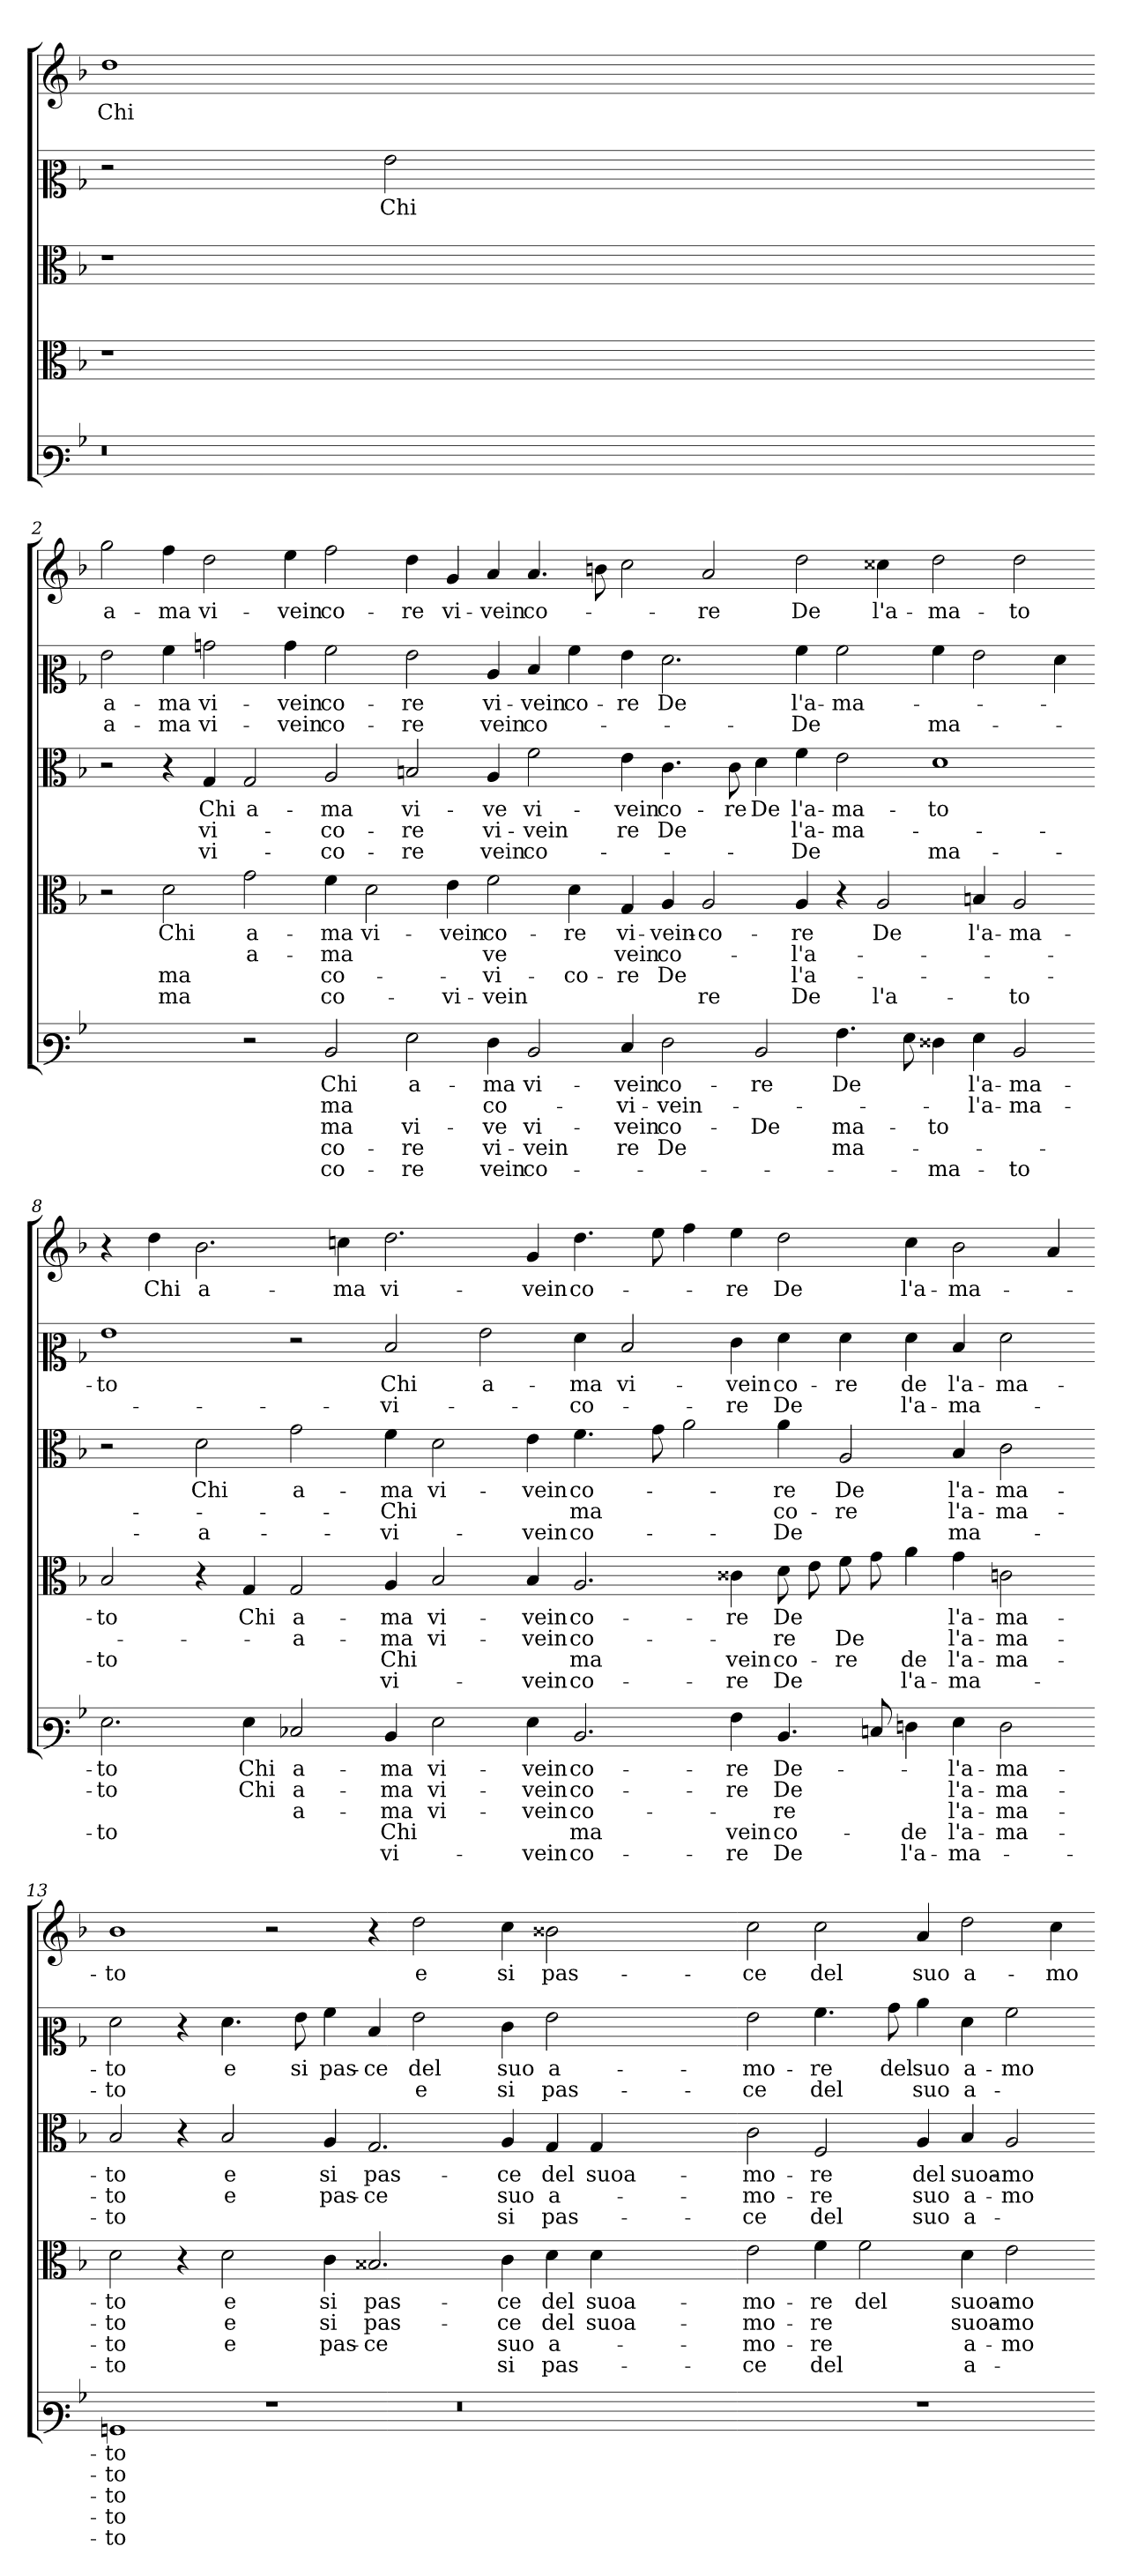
**kern	**text	**text	**text	**text	**text	**kern	**text	**text	**text	**text	**kern	**text	**text	**text	**kern	**text	**text	**kern	**text
*part5	*part5	*part5	*part5	*part5	*part5	*part4	*part4	*part4	*part4	*part4	*part3	*part3	*part3	*part3	*part2	*part2	*part2	*part1	*part1
*staff5	*staff5	*staff5	*staff5	*staff5	*staff5	*staff4	*staff4	*staff4	*staff4	*staff4	*staff3	*staff3	*staff3	*staff3	*staff2	*staff2	*staff2	*staff1	*staff1
*clefF3	*	*	*	*	*	*clefC3	*	*	*	*	*clefC3	*	*	*	*clefC2	*	*	*clefG2	*
*k[b-]	*	*	*	*	*	*k[b-]	*	*	*	*	*k[b-]	*	*	*	*k[b-]	*	*	*k[b-]	*
=1	=1	=1	=1	=1	=1	=1	=1	=1	=1	=1	=1	=1	=1	=1	=1	=1	=1	=1	=1
0r	.	.	.	.	.	1r	.	.	.	.	1r	.	.	.	2r	.	.	1dd	Chi
.	.	.	.	.	.	.	.	.	.	.	.	.	.	.	2g	Chi	.	.	.
.	.	.	.	.	.	1ryy	.	.	.	.	1ryy	.	.	.	1ryy	.	.	1ryy	.
=2-	=2-	=2-	=2-	=2-	=2-	=2-	=2-	=2-	=2-	=2-	=2-	=2-	=2-	=2-	=2-	=2-	=2-	=2-	=2-
1ryy	.	.	.	.	.	2r	.	.	.	.	2r	.	.	.	2g	a-	a-	2gg	a-
.	.	.	.	.	.	2d	Chi	.	ma	ma	4r	.	.	.	4a	ma	ma	4ff	ma
.	.	.	.	.	.	.	.	.	.	.	4G	Chi	vi-	vi-	2b	vi-	vi-	2dd	vi-
2r	.	.	.	.	.	2g	a-	a-	.	.	2G	a-	.	.	.	.	.	.	.
.	.	.	.	.	.	.	.	.	.	.	.	.	.	.	4b	vein	vein	4ee	vein
2D	Chi	ma	ma	co-	co-	4f	ma	ma	co-	co-	2A	ma	co-	co-	2a	co-	co-	2ff	co-
.	.	.	.	.	.	2d	vi-	.	.	.	.	.	.	.	.	.	.	.	.
2G	a-	.	vi-	re	re	.	.	.	.	.	2B	vi-	re	re	2g	re	re	4dd	re
.	.	.	.	.	.	4e	vein	.	.	vi-	.	.	.	.	.	.	.	4g	vi-
4F	ma	co-	ve	vi-	vein	2f	co-	ve	vi-	vein	4A	ve	vi-	vein	4c	vi-	vein	4a	vein
2D	vi-	.	vi-	vein	co-	.	.	.	.	.	2f	vi-	vein	co-	4d	vein	co-	4.a	co-
.	.	.	.	.	.	4d	re	.	co-	.	.	.	.	.	4a	co-	.	.	.
.	.	.	.	.	.	.	.	.	.	.	.	.	.	.	.	.	.	8b	.
4E	vein	vi-	vein	re	.	4G	vi-	vein	re	.	4e	vein	re	.	4g	re	.	2cc	.
2F	co-	vein-	co-	De	.	4A	vein-	co-	De	.	4.c	co-	De	.	2.f	De	.	.	.
.	.	.	.	.	.	2A	co-	.	.	re	.	.	.	.	.	.	.	2a	re
.	.	.	.	.	.	.	.	.	.	.	8c	re	.	.	.	.	.	.	.
2D	re	.	De	.	.	.	.	.	.	.	4d	De	.	.	.	.	.	.	.
.	.	.	.	.	.	4A	re	l'a-	l'a-	De	4f	l'a-	l'a-	De	4a	l'a-	De	2dd	De
4.A	De	.	ma-	ma-	.	4r	.	.	.	.	2e	ma-	ma-	.	2a	ma-	.	.	.
.	.	.	.	.	.	2A	De	.	.	l'a-	.	.	.	.	.	.	.	4cc##X	l'a-
8G	.	.	.	.	.	.	.	.	.	.	.	.	.	.	.	.	.	.	.
4F##X	.	.	to	.	ma-	.	.	.	.	.	1d	to	.	ma-	4a	.	ma-	2dd	ma-
4G	l'a-	l'a-	.	.	.	4B	l'a-	.	.	.	.	.	.	.	2g	.	.	.	.
2D	ma-	ma-	.	.	to	2A	ma-	.	.	to	.	.	.	.	.	.	.	2dd	to
.	.	.	.	.	.	.	.	.	.	.	.	.	.	.	4f	.	.	.	.
=8-	=8-	=8-	=8-	=8-	=8-	=8-	=8-	=8-	=8-	=8-	=8-	=8-	=8-	=8-	=8-	=8-	=8-	=8-	=8-
2.G	to	to	.	to	.	2B	to	.	to	.	2r	.	.	.	1g	to	.	4r	.
.	.	.	.	.	.	.	.	.	.	.	.	.	.	.	.	.	.	4dd	Chi
.	.	.	.	.	.	4r	.	.	.	.	2d	Chi	.	a-	.	.	.	2.b	a-
4G	Chi	Chi	.	.	.	4G	Chi	.	.	.	.	.	.	.	.	.	.	.	.
2E-X	a-	a-	a-	.	.	2G	a-	a-	.	.	2g	a-	.	.	2r	.	.	.	.
.	.	.	.	.	.	.	.	.	.	.	.	.	.	.	.	.	.	4cc	ma
4D	ma	ma	ma	Chi	vi-	4A	ma	ma	Chi	vi-	4f	ma	Chi	vi-	2d	Chi	vi-	2.dd	vi-
2G	vi-	vi-	vi-	.	.	2B	vi-	vi-	.	.	2d	vi-	.	.	.	.	.	.	.
.	.	.	.	.	.	.	.	.	.	.	.	.	.	.	2g	a-	.	.	.
4G	vein	vein	vein	.	vein	4B	vein	vein	.	vein	4e	vein	.	vein	.	.	.	4g	vein
2.D	co-	co-	co-	ma	co-	2.A	co-	co-	ma	co-	4.f	co-	ma	co-	4f	ma	co-	4.dd	co-
.	.	.	.	.	.	.	.	.	.	.	.	.	.	.	2d	vi-	.	.	.
.	.	.	.	.	.	.	.	.	.	.	8g	.	.	.	.	.	.	8ee	.
.	.	.	.	.	.	.	.	.	.	.	2a	.	.	.	.	.	.	4ff	.
4A	re	re	.	vein	re	4c##X	re	.	vein	re	.	.	.	.	4e	vein	re	4ee	re
4.D	De-	De	re	co-	De	8d	De	re	co-	De	4a	re	co-	De	4f	co-	De	2dd	De
.	.	.	.	.	.	8e	.	.	.	.	.	.	.	.	.	.	.	.	.
.	.	.	.	.	.	8f	.	De	re	.	2A	De	re	.	4f	re	.	.	.
8E	.	.	.	.	.	8g	.	.	.	.	.	.	.	.	.	.	.	.	.
4F	.	.	.	de	l'a-	4a	.	.	de	l'a-	.	.	.	.	4f	de	l'a-	4cc	l'a-
4G	l'a-	l'a-	l'a-	l'a-	ma-	4g	l'a-	l'a-	l'a-	ma-	4B	l'a-	l'a-	ma-	4d	l'a-	ma-	2b	ma-
2F	ma-	ma-	ma-	ma-	.	2c	ma-	ma-	ma-	.	2c	ma-	ma-	.	2f	ma-	.	.	.
.	.	.	.	.	.	.	.	.	.	.	.	.	.	.	.	.	.	4a	.
=13-	=13-	=13-	=13-	=13-	=13-	=13-	=13-	=13-	=13-	=13-	=13-	=13-	=13-	=13-	=13-	=13-	=13-	=13-	=13-
1BB	to	to	to	to	to	2d	to	to	to	to	2B	to	to	to	2f	to	to	1b	to
.	.	.	.	.	.	4r	.	.	.	.	4r	.	.	.	4r	.	.	.	.
.	.	.	.	.	.	2d	e	e	e	.	2B	e	e	.	4.f	e	.	.	.
1r	.	.	.	.	.	.	.	.	.	.	.	.	.	.	.	.	.	2r	.
.	.	.	.	.	.	.	.	.	.	.	.	.	.	.	8g	si	.	.	.
.	.	.	.	.	.	4c	si	si	pas-	.	4A	si	pas-	.	4a	pas-	.	.	.
.	.	.	.	.	.	2.B##X	pas-	pas-	ce	.	2.G	pas-	ce	.	4d	ce	.	4r	.
.	.	.	.	.	.	.	.	.	.	.	.	.	.	.	2g	del	e	2dd	e
0r	.	.	.	.	.	.	.	.	.	.	.	.	.	.	.	.	.	.	.
.	.	.	.	.	.	4c	ce	ce	suo	si	4A	ce	suo	si	4e	suo	si	4cc	si
.	.	.	.	.	.	4d	del	del	a-	pas-	4G	del	a-	pas-	2g	a-	pas-	2b##X	pas-
.	.	.	.	.	.	4d	suoa-	suoa-	.	.	4G	suoa-	.	.	.	.	.	.	.
.	.	.	.	.	.	1ryy	.	.	.	.	1ryy	.	.	.	1ryy	.	.	1ryy	.
=16-	=16-	=16-	=16-	=16-	=16-	=16-	=16-	=16-	=16-	=16-	=16-	=16-	=16-	=16-	=16-	=16-	=16-	=16-	=16-
1ryy	.	.	.	.	.	2e	mo-	mo-	mo-	ce	2c	mo-	mo-	ce	2g	mo-	ce	2cc	ce
.	.	.	.	.	.	4f	re	re	re	del	2F	re	re	del	4.a	re	del	2cc	del
.	.	.	.	.	.	2f	del	.	.	.	.	.	.	.	.	.	.	.	.
.	.	.	.	.	.	.	.	.	.	.	.	.	.	.	8b	del	.	.	.
1r	.	.	.	.	.	.	.	.	.	.	4A	del	suo	suo	4cc	suo	suo	4a	suo
.	.	.	.	.	.	4d	suoa-	suoa-	a-	a-	4B	suoa-	a-	a-	4f	a-	a-	2dd	a-
.	.	.	.	.	.	2e	mo-	mo-	mo-	.	2A	mo-	mo-	.	2a	mo-	.	.	.
.	.	.	.	.	.	.	.	.	.	.	.	.	.	.	.	.	.	4cc	mo-
=-	=-	=-	=-	=-	=-	=-	=-	=-	=-	=-	=-	=-	=-	=-	=-	=-	=-	=-	=-
*-	*-	*-	*-	*-	*-	*-	*-	*-	*-	*-	*-	*-	*-	*-	*-	*-	*-	*-	*-
